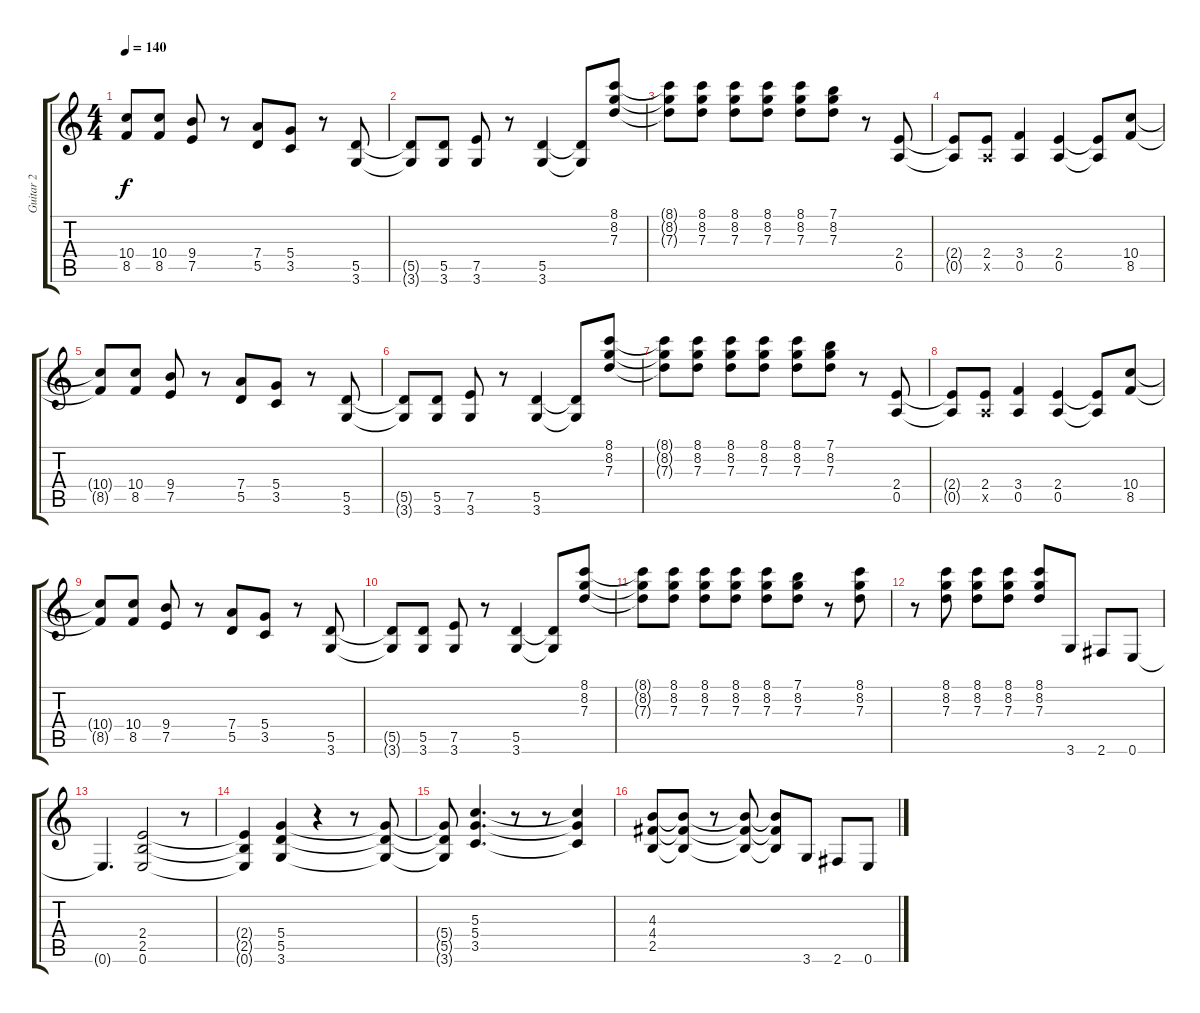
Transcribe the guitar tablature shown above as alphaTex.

\track ("Guitar 2" "Guitar 2") {instrument distortionguitar}
\staff {score tabs}
\tuning (E4 B3 G3 D3 A2 E2) {hide}
\ts (4 4)
\tempo 140
\clef g2
\ks c
(10.4{t} 8.5{t}).8{dy f} (10.4 8.5).8 (9.4 7.5).8 r.8 (7.4 5.5).8 (5.4 3.5).8 r.8 (5.5 3.6).8 |
(5.5{t} 3.6{t}).8 (5.5 3.6).8 (7.5 3.6).8 r.8 (5.5 3.6).4 (5.5{t} 3.6{t}).8 (8.1 8.2 7.3).8 |
(8.1{t} 8.2{t} 7.3{t}).8 (8.1 8.2 7.3).8 (8.1 8.2 7.3).8 (8.1 8.2 7.3).8 (8.1 8.2 7.3).8 (7.1 8.2 7.3).8 r.8 (2.4 0.5).8 |
(2.4{t} 0.5{t}).8 (2.4 0.5{x}).8 (3.4 0.5).4 (2.4 0.5).4 (2.4{t} 0.5{t}).8 (10.4 8.5).8 |
(10.4{t} 8.5{t}).8 (10.4 8.5).8 (9.4 7.5).8 r.8 (7.4 5.5).8 (5.4 3.5).8 r.8 (5.5 3.6).8 |
(5.5{t} 3.6{t}).8 (5.5 3.6).8 (7.5 3.6).8 r.8 (5.5 3.6).4 (5.5{t} 3.6{t}).8 (8.1 8.2 7.3).8 |
(8.1{t} 8.2{t} 7.3{t}).8 (8.1 8.2 7.3).8 (8.1 8.2 7.3).8 (8.1 8.2 7.3).8 (8.1 8.2 7.3).8 (7.1 8.2 7.3).8 r.8 (2.4 0.5).8 |
(2.4{t} 0.5{t}).8 (2.4 0.5{x}).8 (3.4 0.5).4 (2.4 0.5).4 (2.4{t} 0.5{t}).8 (10.4 8.5).8 |
(10.4{t} 8.5{t}).8 (10.4 8.5).8 (9.4 7.5).8 r.8 (7.4 5.5).8 (5.4 3.5).8 r.8 (5.5 3.6).8 |
(5.5{t} 3.6{t}).8 (5.5 3.6).8 (7.5 3.6).8 r.8 (5.5 3.6).4 (5.5{t} 3.6{t}).8 (8.1 8.2 7.3).8 |
(8.1{t} 8.2{t} 7.3{t}).8 (8.1 8.2 7.3).8 (8.1 8.2 7.3).8 (8.1 8.2 7.3).8 (8.1 8.2 7.3).8 (7.1 8.2 7.3).8 r.8 (8.1 8.2 7.3).8 |
r.8 (8.1 8.2 7.3).8 (8.1 8.2 7.3).8 (8.1 8.2 7.3).8 (8.1 8.2 7.3).8 3.6.8 2.6.8 0.6.8 |
0.6{t}.4{d} (2.4 2.5 0.6).2 r.8 |
(2.4{t} 2.5{t} 0.6{t}).4 (5.4 5.5 3.6).4 r.4 r.8 (5.4{t} 5.5{t} 3.6{t}).8 |
(5.4{t} 5.5{t} 3.6{t}).8 (5.3 5.4 3.5).4{d} r.8 r.8 (5.3{t} 5.4{t} 3.5{t}).4 |
(4.3 4.4 2.5).8 (4.3{t} 4.4{t} 2.5{t}).8 r.8 (4.3{t} 4.4{t} 2.5{t}).8 (4.3{t} 4.4{t} 2.5{t}).8 3.6.8 2.6.8 0.6.8
